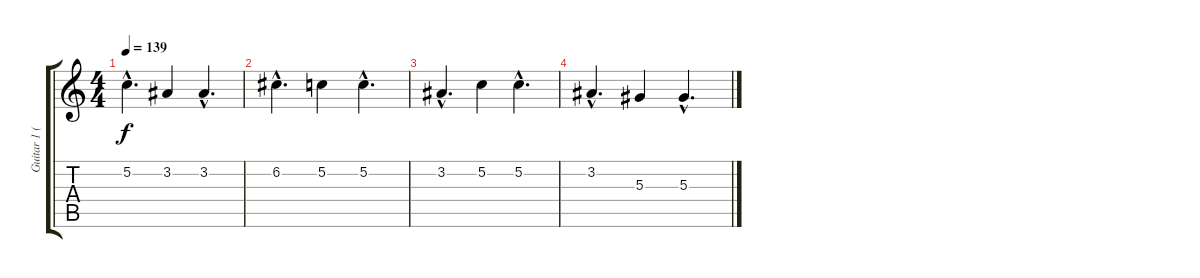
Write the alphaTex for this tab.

\track ("Guitar 1 (Clean)" "Guitar 1 (") {instrument acousticguitarsteel}
\staff {score tabs}
\tuning (C4 G3 Eb3 Bb2 F2 C2) {hide}
\ts (4 4)
\tempo 139
\clef g2
\ks c
5.2{hac}.4{d dy f} 3.2.4 3.2{hac}.4{d} |
6.2{hac}.4{d} 5.2.4 5.2{hac}.4{d} |
3.2{hac}.4{d} 5.2.4 5.2{hac}.4{d} |
3.2{hac}.4{d} 5.3.4 5.3{hac}.4{d}
